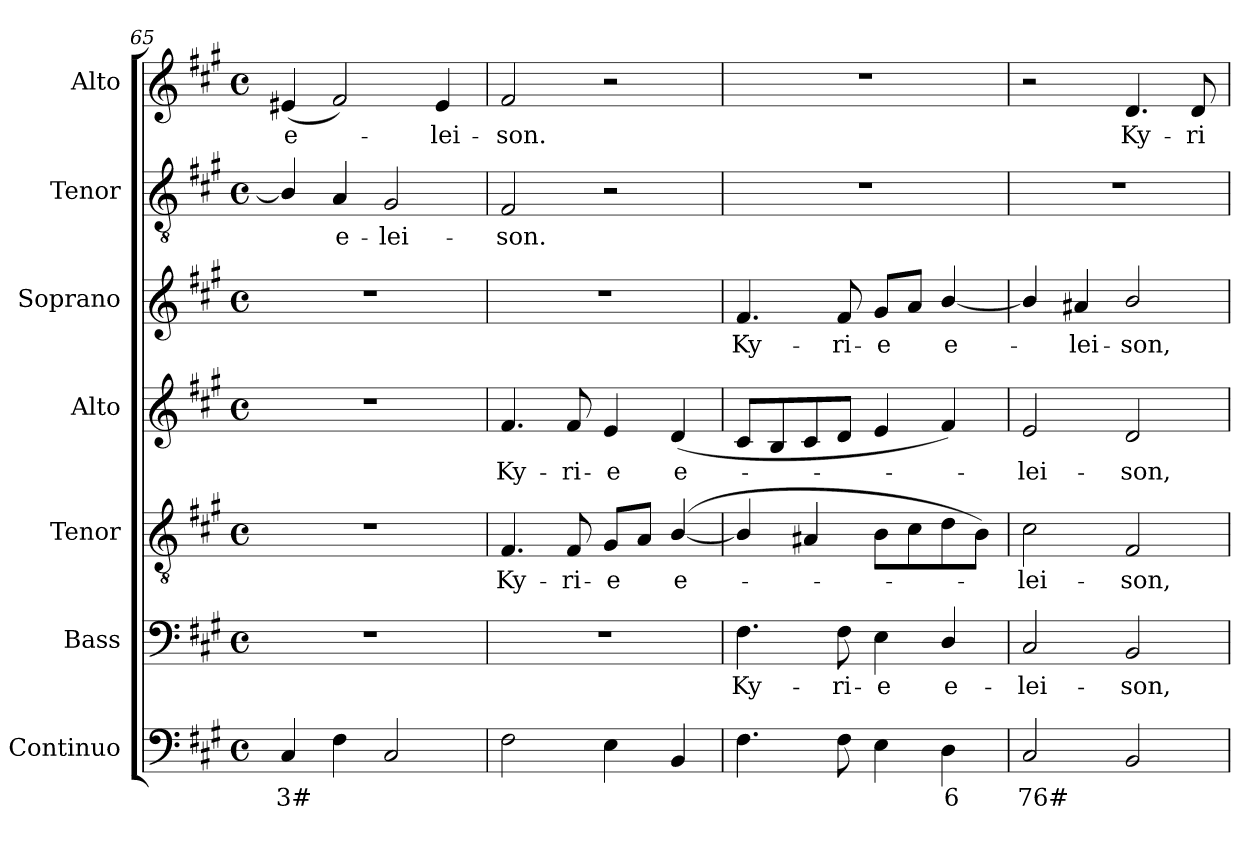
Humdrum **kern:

**kern	**text	**kern	**text	**kern	**text	**kern	**text	**kern	**text	**kern	**text	**kern	**text
*part7	*part7	*part6	*part6	*part5	*part5	*part4	*part4	*part3	*part3	*part2	*part2	*part1	*part1
*staff7	*staff7	*staff6	*staff6	*staff5	*staff5	*staff4	*staff4	*staff3	*staff3	*staff2	*staff2	*staff1	*staff1
*I"Continuo	*	*I"Bass	*	*I"Tenor	*	*I"Alto	*	*I"Soprano	*	*I"Tenor	*	*I"Alto	*
*I'Cont.	*	*I'B.	*	*I'T.	*	*I'A.	*	*I'S.	*	*I'T.	*	*I'A.	*
*clefF4	*	*clefF4	*	*clefGv2	*	*clefG2	*	*clefG2	*	*clefGv2	*	*clefG2	*
*	*	*	*	*ITrd7c12	*	*	*	*	*	*ITrd7c12	*	*	*
*k[f#c#g#]	*	*k[f#c#g#]	*	*k[f#c#g#]	*	*k[f#c#g#]	*	*k[f#c#g#]	*	*k[f#c#g#]	*	*k[f#c#g#]	*
*A:	*	*A:	*	*A:	*	*A:	*	*A:	*	*A:	*	*A:	*
*M4/4	*	*M4/4	*	*M4/4	*	*M4/4	*	*M4/4	*	*M4/4	*	*M4/4	*
*met(c)	*	*met(c)	*	*met(c)	*	*met(c)	*	*met(c)	*	*met(c)	*	*met(c)	*
=65	=65	=65	=65	=65	=65	=65	=65	=65	=65	=65	=65	=65	=65
!	!LO:LY:b:color=#000000	!	!	!	!	!	!	!	!	!	!	!	!
!	!	!	!	!	!	!	!	!	!	!	!	!	!LO:LY:b:color=#000000
4C#i/	3#	1r	.	1r	.	1r	.	1r	.	4BBi/]	.	(4e#Xi/	e-
!	!	!	!	!	!	!	!	!	!	!	!LO:LY:b:color=#000000	!	!
4F#i\	.	.	.	.	.	.	.	.	.	4AAi/	e-	2f#i/)	.
!	!	!	!	!	!	!	!	!	!	!	!LO:LY:b:color=#000000	!	!
2C#i/	.	.	.	.	.	.	.	.	.	2GG#i/	-lei-	.	.
!	!	!	!	!	!	!	!	!	!	!	!	!	!LO:LY:b:color=#000000
.	.	.	.	.	.	.	.	.	.	.	.	4e#i/	-lei-
=66	=66	=66	=66	=66	=66	=66	=66	=66	=66	=66	=66	=66	=66
!	!	!	!	!	!LO:LY:b:color=#000000	!	!	!	!	!	!	!	!
!	!	!	!	!	!	!	!LO:LY:b:color=#000000	!	!	!	!	!	!
!	!	!	!	!	!	!	!	!	!	!	!LO:LY:b:color=#000000	!	!
!	!	!	!	!	!	!	!	!	!	!	!	!	!LO:LY:b:color=#000000
2F#i\	.	1r	.	4.FF#i/	Ky-	4.f#i/	Ky-	1r	.	2FF#i/	-son.	2f#i/	-son.
!	!	!	!	!	!LO:LY:b:color=#000000	!	!	!	!	!	!	!	!
!	!	!	!	!	!	!	!LO:LY:b:color=#000000	!	!	!	!	!	!
.	.	.	.	8FF#i/	-ri-	8f#i/	-ri-	.	.	.	.	.	.
!	!	!	!	!	!LO:LY:b:color=#000000	!	!	!	!	!	!	!	!
!	!	!	!	!	!	!	!LO:LY:b:color=#000000	!	!	!	!	!	!
4Ei\	.	.	.	8GG#i/L	-e	4ei/	-e	.	.	2r	.	2r	.
.	.	.	.	8AAi/J	.	.	.	.	.	.	.	.	.
!	!	!	!	!	!LO:LY:b:color=#000000	!	!	!	!	!	!	!	!
!	!	!	!	!	!	!	!LO:LY:b:color=#000000	!	!	!	!	!	!
4BBi/	.	.	.	([4BBi/	e-	(4di/	e-	.	.	.	.	.	.
=67	=67	=67	=67	=67	=67	=67	=67	=67	=67	=67	=67	=67	=67
!	!	!	!LO:LY:b:color=#000000	!	!	!	!	!	!	!	!	!	!
!	!	!	!	!	!	!	!	!	!LO:LY:b:color=#000000	!	!	!	!
4.F#i\	.	4.F#i\	Ky-	4BBi/]	.	8c#i/L	.	4.f#i/	Ky-	1r	.	1r	.
.	.	.	.	.	.	8Bi/	.	.	.	.	.	.	.
.	.	.	.	4AA#Xi/	.	8c#i/	.	.	.	.	.	.	.
!	!	!	!LO:LY:b:color=#000000	!	!	!	!	!	!	!	!	!	!
!	!	!	!	!	!	!	!	!	!LO:LY:b:color=#000000	!	!	!	!
8F#i\	.	8F#i\	-ri-	.	.	8di/J	.	8f#i/	-ri-	.	.	.	.
!	!	!	!LO:LY:b:color=#000000	!	!	!	!	!	!	!	!	!	!
!	!	!	!	!	!	!	!	!	!LO:LY:b:color=#000000	!	!	!	!
4Ei\	.	4Ei\	-e	8BBi\L	.	4ei/	.	8g#i/L	-e	.	.	.	.
.	.	.	.	8C#i\	.	.	.	8ai/J	.	.	.	.	.
!	!LO:LY:b:color=#000000	!	!	!	!	!	!	!	!	!	!	!	!
!	!	!	!LO:LY:b:color=#000000	!	!	!	!	!	!	!	!	!	!
!	!	!	!	!	!	!	!	!	!LO:LY:b:color=#000000	!	!	!	!
4Di\	6	4Di/	e-	8Di\	.	4f#i/)	.	[4bi/	e-	.	.	.	.
.	.	.	.	8BBi\J)	.	.	.	.	.	.	.	.	.
!!LO:PB:g=z
=68	=68	=68	=68	=68	=68	=68	=68	=68	=68	=68	=68	=68	=68
!	!LO:LY:b:color=#000000	!	!	!	!	!	!	!	!	!	!	!	!
!	!	!	!LO:LY:b:color=#000000	!	!	!	!	!	!	!	!	!	!
!	!	!	!	!	!LO:LY:b:color=#000000	!	!	!	!	!	!	!	!
!	!	!	!	!	!	!	!LO:LY:b:color=#000000	!	!	!	!	!	!
2C#i/	76#	2C#i/	-lei-	2C#i\	-lei-	2ei/	-lei-	4bi/]	.	1r	.	2r	.
!	!	!	!	!	!	!	!	!	!LO:LY:b:color=#000000	!	!	!	!
.	.	.	.	.	.	.	.	4a#Xi/	-lei-	.	.	.	.
!	!	!	!LO:LY:b:color=#000000	!	!	!	!	!	!	!	!	!	!
!	!	!	!	!	!LO:LY:b:color=#000000	!	!	!	!	!	!	!	!
!	!	!	!	!	!	!	!LO:LY:b:color=#000000	!	!	!	!	!	!
!	!	!	!	!	!	!	!	!	!LO:LY:b:color=#000000	!	!	!	!
!	!	!	!	!	!	!	!	!	!	!	!	!	!LO:LY:b:color=#000000
2BBi/	.	2BBi/	-son,	2FF#i/	-son,	2di/	-son,	2bi/	-son,	.	.	4.di/	Ky-
!	!	!	!	!	!	!	!	!	!	!	!	!	!LO:LY:b:color=#000000
.	.	.	.	.	.	.	.	.	.	.	.	8di/	-ri-
=	=	=	=	=	=	=	=	=	=	=	=	=	=
*-	*-	*-	*-	*-	*-	*-	*-	*-	*-	*-	*-	*-	*-
